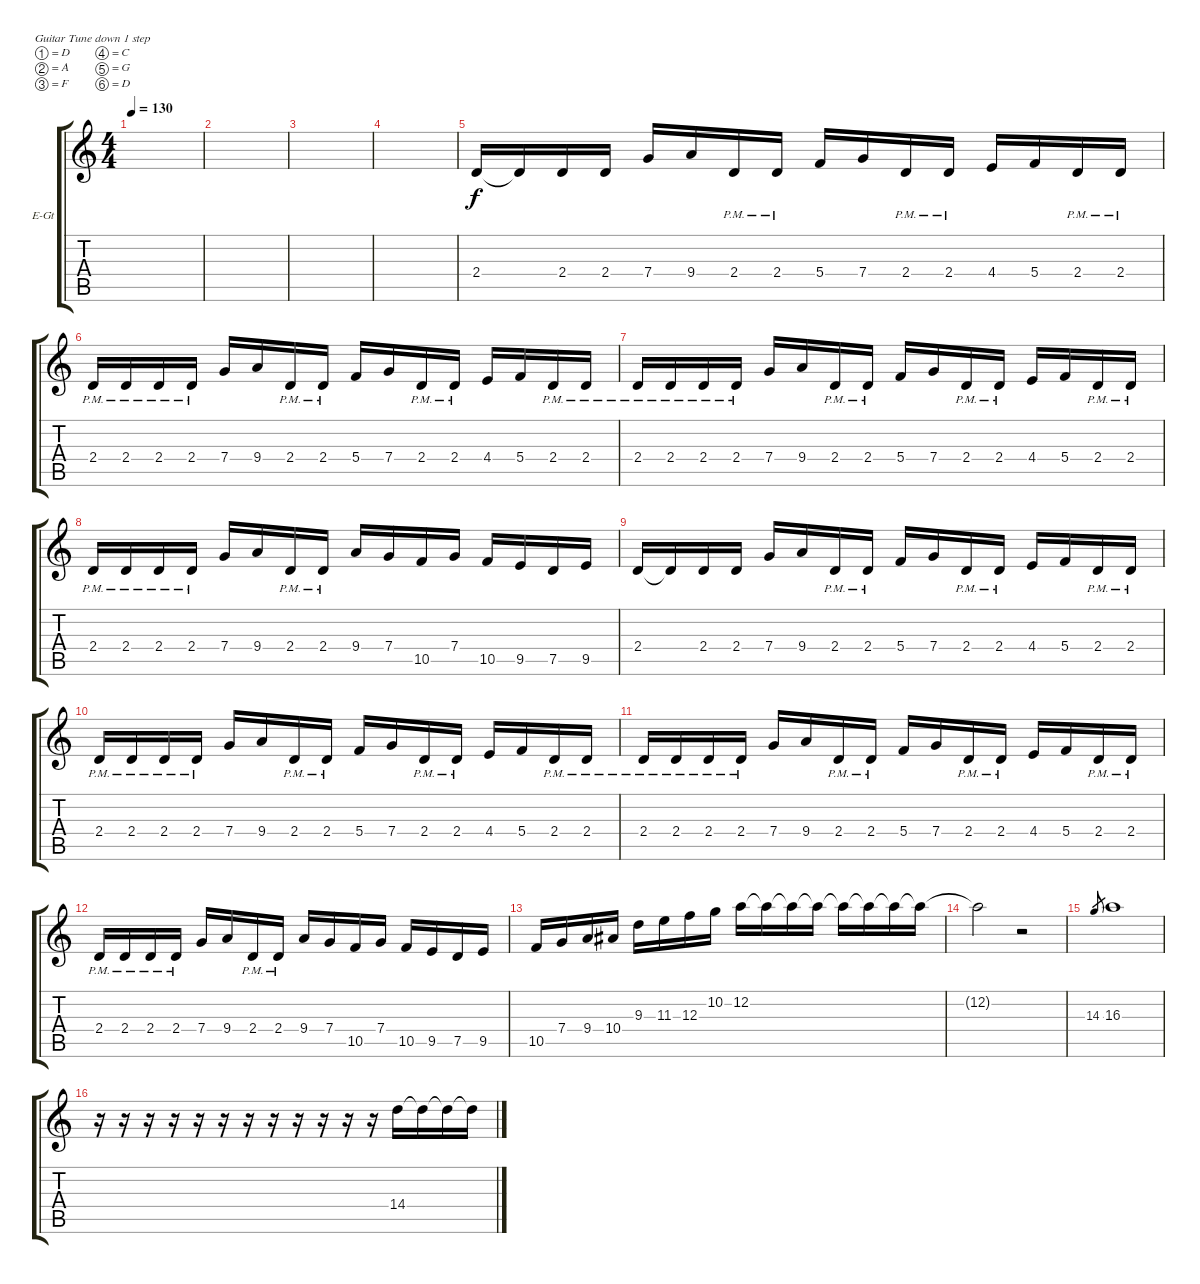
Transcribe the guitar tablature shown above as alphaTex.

\defaultSystemsLayout 4
\bracketExtendMode groupsimilarinstruments
\firstSystemTrackNameOrientation horizontal
\otherSystemsTrackNameOrientation horizontal
\track ("Electric Guitar" "E-Gt") {instrument distortionguitar}
\staff {score tabs}
\tuning (D4 A3 F3 C3 G2 D2)
\ts (4 4)
\tempo 130
\clef g2
\ks c
|
|
|
|
2.4.16 2.4{t}.16 2.4.16 2.4.16 7.4.16 9.4.16 2.4{pm}.16 2.4{pm}.16 5.4.16 7.4.16 2.4{pm}.16 2.4{pm}.16 4.4.16 5.4.16 2.4{pm}.16 2.4{pm}.16 |
2.4{pm}.16 2.4{pm}.16 2.4{pm}.16 2.4{pm}.16 7.4.16 9.4.16 2.4{pm}.16 2.4{pm}.16 5.4.16 7.4.16 2.4{pm}.16 2.4{pm}.16 4.4.16 5.4.16 2.4{pm}.16 2.4{pm}.16 |
2.4{pm}.16 2.4{pm}.16 2.4{pm}.16 2.4{pm}.16 7.4.16 9.4.16 2.4{pm}.16 2.4{pm}.16 5.4.16 7.4.16 2.4{pm}.16 2.4{pm}.16 4.4.16 5.4.16 2.4{pm}.16 2.4{pm}.16 |
2.4{pm}.16 2.4{pm}.16 2.4{pm}.16 2.4{pm}.16 7.4.16 9.4.16 2.4{pm}.16 2.4{pm}.16 9.4.16 7.4.16 10.5.16 7.4.16 10.5.16 9.5.16 7.5.16 9.5.16 |
2.4.16 2.4{t}.16 2.4.16 2.4.16 7.4.16 9.4.16 2.4{pm}.16 2.4{pm}.16 5.4.16 7.4.16 2.4{pm}.16 2.4{pm}.16 4.4.16 5.4.16 2.4{pm}.16 2.4{pm}.16 |
2.4{pm}.16 2.4{pm}.16 2.4{pm}.16 2.4{pm}.16 7.4.16 9.4.16 2.4{pm}.16 2.4{pm}.16 5.4.16 7.4.16 2.4{pm}.16 2.4{pm}.16 4.4.16 5.4.16 2.4{pm}.16 2.4{pm}.16 |
2.4{pm}.16 2.4{pm}.16 2.4{pm}.16 2.4{pm}.16 7.4.16 9.4.16 2.4{pm}.16 2.4{pm}.16 5.4.16 7.4.16 2.4{pm}.16 2.4{pm}.16 4.4.16 5.4.16 2.4{pm}.16 2.4{pm}.16 |
2.4{pm}.16 2.4{pm}.16 2.4{pm}.16 2.4{pm}.16 7.4.16 9.4.16 2.4{pm}.16 2.4{pm}.16 9.4.16 7.4.16 10.5.16 7.4.16 10.5.16 9.5.16 7.5.16 9.5.16 |
10.5.16 7.4.16 9.4.16 10.4.16 9.3.16 11.3.16 12.3.16 10.2.16 12.2.16 12.2{t}.16 12.2{t}.16 12.2{t}.16 12.2{t}.16 12.2{t}.16 12.2{t}.16 12.2{t}.16 |
12.2{t}.2 r.2 |
14.3.8{gr} 16.3.1 |
r.16 r.16 r.16 r.16 r.16 r.16 r.16 r.16 r.16 r.16 r.16 r.16 14.4.16 14.4{t}.16 14.4{t}.16 14.4{t}.16
